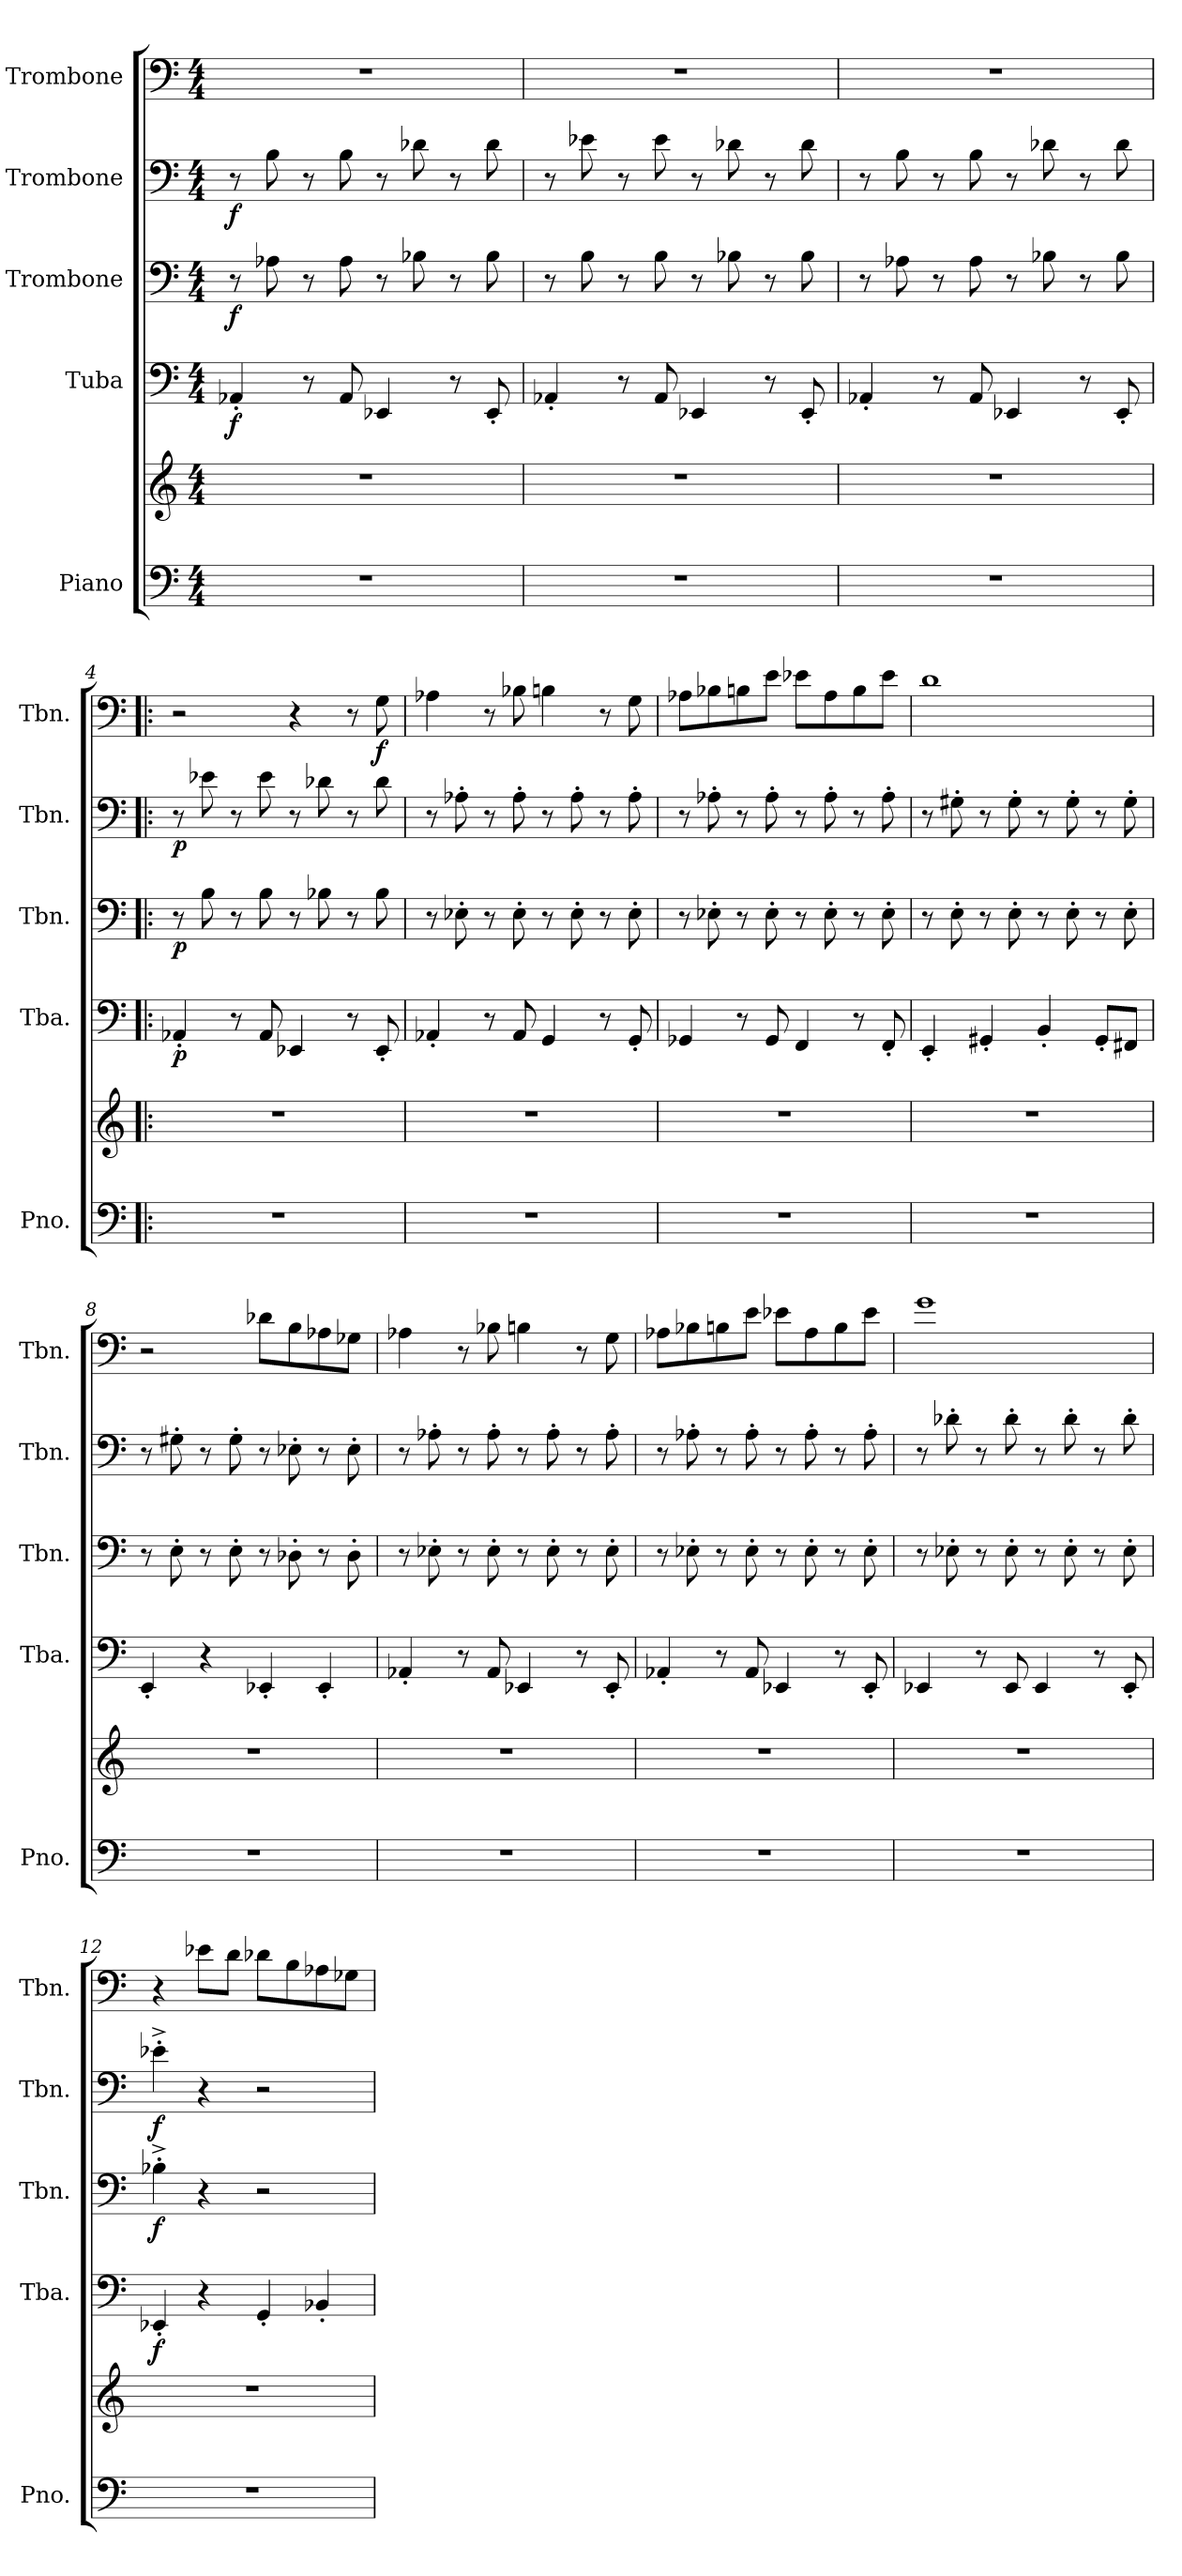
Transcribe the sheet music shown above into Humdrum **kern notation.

**kern	**kern	**kern	**dynam	**kern	**dynam	**kern	**dynam	**kern	**dynam
*part5	*part5	*part4	*part4	*part3	*part3	*part2	*part2	*part1	*part1
*staff6	*staff5	*staff4	*staff4	*staff3	*staff3	*staff2	*staff2	*staff1	*staff1
*I"Piano	*	*I"Tuba	*	*I"Trombone	*	*I"Trombone	*	*I"Trombone	*
*I'Pno.	*	*I'Tba.	*	*I'Tbn.	*	*I'Tbn.	*	*I'Tbn.	*
*clefF4	*clefG2	*clefF4	*	*clefF4	*	*clefF4	*	*clefF4	*
*k[]	*k[]	*k[]	*	*k[]	*	*k[]	*	*k[]	*
*M4/4	*M4/4	*M4/4	*	*M4/4	*	*M4/4	*	*M4/4	*
*MM120	*MM120	*MM120	*	*MM120	*	*MM120	*	*MM120	*
=1	=1	=1	=1	=1	=1	=1	=1	=1	=1
!	!	!	!LO:DY:b	!	!LO:DY:b	!	!LO:DY:b	!	!
1r	1r	4AA-X'/	f	8r	f	8r	f	1r	.
.	.	.	.	8A-X\	.	8B\	.	.	.
.	.	8r	.	8r	.	8r	.	.	.
.	.	8AA-/	.	8A-\	.	8B\	.	.	.
.	.	4EE-X/	.	8r	.	8r	.	.	.
.	.	.	.	8B-X\	.	8d-X\	.	.	.
.	.	8r	.	8r	.	8r	.	.	.
.	.	8EE-'/	.	8B-\	.	8d-\	.	.	.
=2	=2	=2	=2	=2	=2	=2	=2	=2	=2
1r	1r	4AA-X'/	.	8r	.	8r	.	1r	.
.	.	.	.	8B\	.	8e-X\	.	.	.
.	.	8r	.	8r	.	8r	.	.	.
.	.	8AA-/	.	8B\	.	8e-\	.	.	.
.	.	4EE-X/	.	8r	.	8r	.	.	.
.	.	.	.	8B-X\	.	8d-X\	.	.	.
.	.	8r	.	8r	.	8r	.	.	.
.	.	8EE-'/	.	8B-\	.	8d-\	.	.	.
=3	=3	=3	=3	=3	=3	=3	=3	=3	=3
1r	1r	4AA-X'/	.	8r	.	8r	.	1r	.
.	.	.	.	8A-X\	.	8B\	.	.	.
.	.	8r	.	8r	.	8r	.	.	.
.	.	8AA-/	.	8A-\	.	8B\	.	.	.
.	.	4EE-X/	.	8r	.	8r	.	.	.
.	.	.	.	8B-X\	.	8d-X\	.	.	.
.	.	8r	.	8r	.	8r	.	.	.
.	.	8EE-'/	.	8B-\	.	8d-\	.	.	.
!!LO:LB:g=z
=4!|:	=4!|:	=4!|:	=4!|:	=4!|:	=4!|:	=4!|:	=4!|:	=4!|:	=4!|:
!	!	!	!LO:DY:b	!	!LO:DY:b	!	!LO:DY:b	!	!
1r	1r	4AA-X'/	p	8r	p	8r	p	2r	.
.	.	.	.	8B\	.	8e-X\	.	.	.
.	.	8r	.	8r	.	8r	.	.	.
.	.	8AA-/	.	8B\	.	8e-\	.	.	.
.	.	4EE-X/	.	8r	.	8r	.	4r	.
.	.	.	.	8B-X\	.	8d-X\	.	.	.
.	.	8r	.	8r	.	8r	.	8r	.
!	!	!	!	!	!	!	!	!	!LO:DY:b
.	.	8EE-'/	.	8B-\	.	8d-\	.	8G\	f
=5	=5	=5	=5	=5	=5	=5	=5	=5	=5
1r	1r	4AA-X'/	.	8r	.	8r	.	4A-X\	.
.	.	.	.	8E-X'\	.	8A-X'\	.	.	.
.	.	8r	.	8r	.	8r	.	8r	.
.	.	8AA-/	.	8E-'\	.	8A-'\	.	8B-X\	.
.	.	4GG/	.	8r	.	8r	.	4Bn\	.
.	.	.	.	8E-'\	.	8A-'\	.	.	.
.	.	8r	.	8r	.	8r	.	8r	.
.	.	8GG'/	.	8E-'\	.	8A-'\	.	8G\	.
=6	=6	=6	=6	=6	=6	=6	=6	=6	=6
1r	1r	4GG-X/	.	8r	.	8r	.	8A-X\L	.
.	.	.	.	8E-X'\	.	8A-X'\	.	8B-X\	.
.	.	8r	.	8r	.	8r	.	8Bn\	.
.	.	8GG-/	.	8E-'\	.	8A-'\	.	8e\J	.
.	.	4FF/	.	8r	.	8r	.	8e-X\L	.
.	.	.	.	8E-'\	.	8A-'\	.	8A-\	.
.	.	8r	.	8r	.	8r	.	8B\	.
.	.	8FF'/	.	8E-'\	.	8A-'\	.	8e-\J	.
!!LO:PB:g=z
=7	=7	=7	=7	=7	=7	=7	=7	=7	=7
1r	1r	4EE'/	.	8r	.	8r	.	1d	.
.	.	.	.	8E'\	.	8G#X'\	.	.	.
.	.	4GG#X'/	.	8r	.	8r	.	.	.
.	.	.	.	8E'\	.	8G#'\	.	.	.
.	.	4BB'/	.	8r	.	8r	.	.	.
.	.	.	.	8E'\	.	8G#'\	.	.	.
.	.	8GG#'/L	.	8r	.	8r	.	.	.
.	.	8FF#X/J	.	8E'\	.	8G#'\	.	.	.
=8	=8	=8	=8	=8	=8	=8	=8	=8	=8
1r	1r	4EE'/	.	8r	.	8r	.	2r	.
.	.	.	.	8E'\	.	8G#X'\	.	.	.
.	.	4r	.	8r	.	8r	.	.	.
.	.	.	.	8E'\	.	8G#'\	.	.	.
.	.	4EE-X'/	.	8r	.	8r	.	8d-X\L	.
.	.	.	.	8D-X'\	.	8E-X'\	.	8B\	.
.	.	4EE-'/	.	8r	.	8r	.	8A-X\	.
.	.	.	.	8D-'\	.	8E-'\	.	8G-X\J	.
=9	=9	=9	=9	=9	=9	=9	=9	=9	=9
1r	1r	4AA-X'/	.	8r	.	8r	.	4A-X\	.
.	.	.	.	8E-X'\	.	8A-X'\	.	.	.
.	.	8r	.	8r	.	8r	.	8r	.
.	.	8AA-/	.	8E-'\	.	8A-'\	.	8B-X\	.
.	.	4EE-X/	.	8r	.	8r	.	4Bn\	.
.	.	.	.	8E-'\	.	8A-'\	.	.	.
.	.	8r	.	8r	.	8r	.	8r	.
.	.	8EE-'/	.	8E-'\	.	8A-'\	.	8G\	.
!!LO:LB:g=z
=10	=10	=10	=10	=10	=10	=10	=10	=10	=10
1r	1r	4AA-X'/	.	8r	.	8r	.	8A-X\L	.
.	.	.	.	8E-X'\	.	8A-X'\	.	8B-X\	.
.	.	8r	.	8r	.	8r	.	8Bn\	.
.	.	8AA-/	.	8E-'\	.	8A-'\	.	8e\J	.
.	.	4EE-X/	.	8r	.	8r	.	8e-X\L	.
.	.	.	.	8E-'\	.	8A-'\	.	8A-\	.
.	.	8r	.	8r	.	8r	.	8B\	.
.	.	8EE-'/	.	8E-'\	.	8A-'\	.	8e-\J	.
=11	=11	=11	=11	=11	=11	=11	=11	=11	=11
1r	1r	4EE-X/	.	8r	.	8r	.	1g	.
.	.	.	.	8E-X'\	.	8d-X'\	.	.	.
.	.	8r	.	8r	.	8r	.	.	.
.	.	8EE-/	.	8E-'\	.	8d-'\	.	.	.
.	.	4EE-/	.	8r	.	8r	.	.	.
.	.	.	.	8E-'\	.	8d-'\	.	.	.
.	.	8r	.	8r	.	8r	.	.	.
.	.	8EE-'/	.	8E-'\	.	8d-'\	.	.	.
=12	=12	=12	=12	=12	=12	=12	=12	=12	=12
!	!	!	!LO:DY:b	!	!LO:DY:b	!	!LO:DY:b	!	!
1r	1r	4EE-X'/	f	4B-X'^\	f	4e-X'^\	f	4r	.
.	.	4r	.	4r	.	4r	.	8e-X\L	.
.	.	.	.	.	.	.	.	8d\J	.
.	.	4GG'/	.	2r	.	2r	.	8d-X\L	.
.	.	.	.	.	.	.	.	8B\	.
.	.	4BB-X'/	.	.	.	.	.	8A-X\	.
.	.	.	.	.	.	.	.	8G-X\J	.
=	=	=	=	=	=	=	=	=	=
*-	*-	*-	*-	*-	*-	*-	*-	*-	*-
